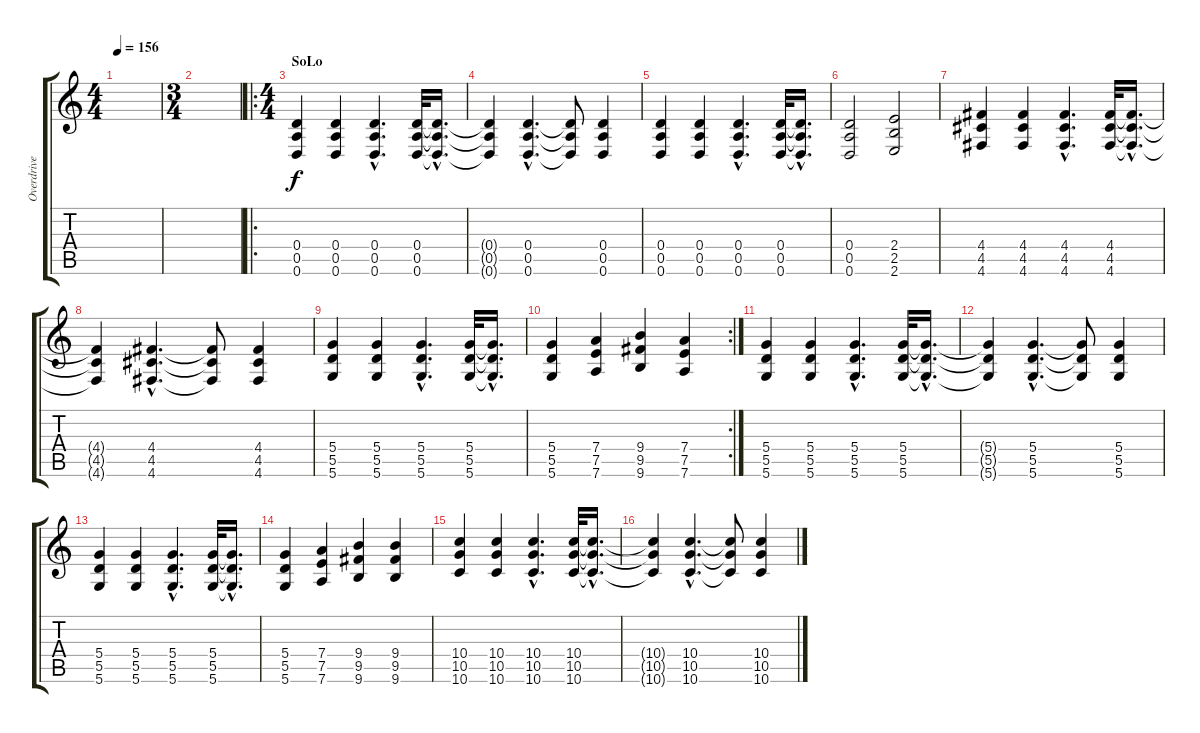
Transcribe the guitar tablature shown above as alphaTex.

\track ("Overdrive Guitar - Solo Dub" "Overdrive ") {instrument overdrivenguitar}
\staff {score tabs}
\tuning (E4 B3 G3 D3 A2 D2) {hide}
\ts (4 4)
\tempo 156
\clef g2
\ks c
|
\ts (3 4)
|
\ro
\ts (4 4)
\section ("" "SoLo")
(0.4 0.5 0.6).4 (0.4 0.5 0.6).4 (0.4{hac} 0.5{hac} 0.6{hac}).4{d} (0.4 0.5 0.6).32 (0.4{hac t} 0.5{hac t} 0.6{hac t}).16{d} |
(0.4{t} 0.5{t} 0.6{t}).4 (0.4{hac} 0.5{hac} 0.6{hac}).4{d} (0.4{t} 0.5{t} 0.6{t}).8 (0.4 0.5 0.6).4 |
(0.4 0.5 0.6).4 (0.4 0.5 0.6).4 (0.4{hac} 0.5{hac} 0.6{hac}).4{d} (0.4 0.5 0.6).32 (0.4{hac t} 0.5{hac t} 0.6{hac t}).16{d} |
(0.4 0.5 0.6).2 (2.4 2.5 2.6).2 |
(4.4 4.5 4.6).4 (4.4 4.5 4.6).4 (4.4{hac} 4.5{hac} 4.6{hac}).4{d} (4.4 4.5 4.6).32 (4.4{hac t} 4.5{hac t} 4.6{hac t}).16{d} |
(4.4{t} 4.5{t} 4.6{t}).4 (4.4{hac} 4.5{hac} 4.6{hac}).4{d} (4.4{t} 4.5{t} 4.6{t}).8 (4.4 4.5 4.6).4 |
(5.4 5.5 5.6).4 (5.4 5.5 5.6).4 (5.4{hac} 5.5{hac} 5.6{hac}).4{d} (5.4 5.5 5.6).32 (5.4{hac t} 5.5{hac t} 5.6{hac t}).16{d} |
\rc 2
(5.4 5.5 5.6).4 (7.4 7.5 7.6).4 (9.4 9.5 9.6).4 (7.4 7.5 7.6).4 |
(5.4 5.5 5.6).4 (5.4 5.5 5.6).4 (5.4{hac} 5.5{hac} 5.6{hac}).4{d} (5.4 5.5 5.6).32 (5.4{hac t} 5.5{hac t} 5.6{hac t}).16{d} |
(5.4{t} 5.5{t} 5.6{t}).4 (5.4{hac} 5.5{hac} 5.6{hac}).4{d} (5.4{t} 5.5{t} 5.6{t}).8 (5.4 5.5 5.6).4 |
(5.4 5.5 5.6).4 (5.4 5.5 5.6).4 (5.4{hac} 5.5{hac} 5.6{hac}).4{d} (5.4 5.5 5.6).32 (5.4{hac t} 5.5{hac t} 5.6{hac t}).16{d} |
(5.4 5.5 5.6).4 (7.4 7.5 7.6).4 (9.4 9.5 9.6).4 (9.4 9.5 9.6).4 |
(10.4 10.5 10.6).4 (10.4 10.5 10.6).4 (10.4{hac} 10.5{hac} 10.6{hac}).4{d} (10.4 10.5 10.6).32 (10.4{hac t} 10.5{hac t} 10.6{hac t}).16{d} |
(10.4{t} 10.5{t} 10.6{t}).4 (10.4{hac} 10.5{hac} 10.6{hac}).4{d} (10.4{t} 10.5{t} 10.6{t}).8 (10.4 10.5 10.6).4
